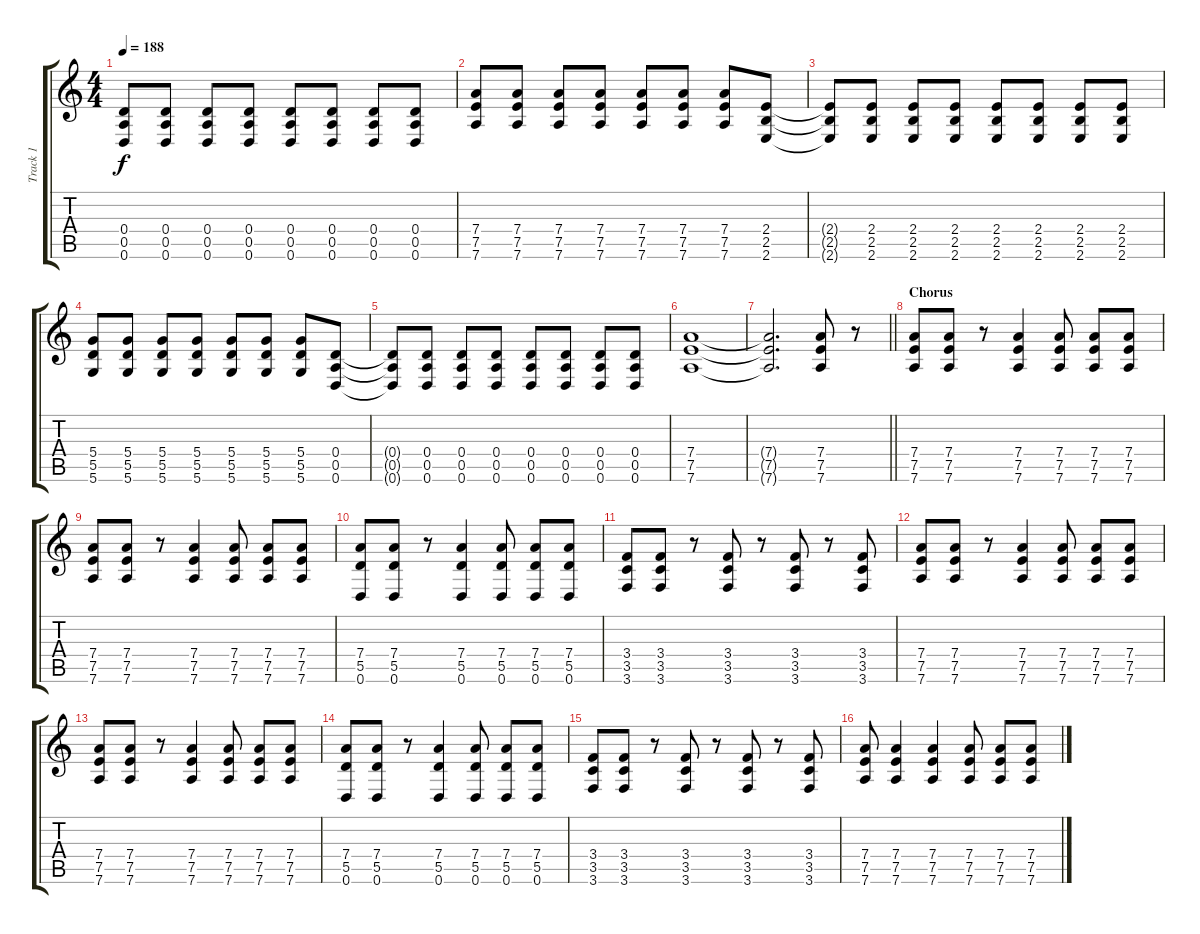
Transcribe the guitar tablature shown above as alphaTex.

\track ("Track 1" "Track 1") {instrument overdrivenguitar}
\staff {score tabs}
\tuning (E4 B3 G3 D3 A2 D2) {hide}
\ts (4 4)
\tempo 188
\clef g2
\ks c
(0.4{t} 0.5{t} 0.6{t}).8{dy f} (0.4 0.5 0.6).8 (0.4 0.5 0.6).8 (0.4 0.5 0.6).8 (0.4 0.5 0.6).8 (0.4 0.5 0.6).8 (0.4 0.5 0.6).8 (0.4 0.5 0.6).8 |
(7.4 7.5 7.6).8 (7.4 7.5 7.6).8 (7.4 7.5 7.6).8 (7.4 7.5 7.6).8 (7.4 7.5 7.6).8 (7.4 7.5 7.6).8 (7.4 7.5 7.6).8 (2.4 2.5 2.6).8 |
(2.4{t} 2.5{t} 2.6{t}).8 (2.4 2.5 2.6).8 (2.4 2.5 2.6).8 (2.4 2.5 2.6).8 (2.4 2.5 2.6).8 (2.4 2.5 2.6).8 (2.4 2.5 2.6).8 (2.4 2.5 2.6).8 |
(5.4 5.5 5.6).8 (5.4 5.5 5.6).8 (5.4 5.5 5.6).8 (5.4 5.5 5.6).8 (5.4 5.5 5.6).8 (5.4 5.5 5.6).8 (5.4 5.5 5.6).8 (0.4 0.5 0.6).8 |
(0.4{t} 0.5{t} 0.6{t}).8 (0.4 0.5 0.6).8 (0.4 0.5 0.6).8 (0.4 0.5 0.6).8 (0.4 0.5 0.6).8 (0.4 0.5 0.6).8 (0.4 0.5 0.6).8 (0.4 0.5 0.6).8 |
(7.4 7.5 7.6).1 |
\barLineRight lightlight
(7.4{t} 7.5{t} 7.6{t}).2{d} (7.4 7.5 7.6).8 r.8 |
\section ("" "Chorus")
(7.4 7.5 7.6).8 (7.4 7.5 7.6).8 r.8 (7.4 7.5 7.6).4 (7.4 7.5 7.6).8 (7.4 7.5 7.6).8 (7.4 7.5 7.6).8 |
(7.4 7.5 7.6).8 (7.4 7.5 7.6).8 r.8 (7.4 7.5 7.6).4 (7.4 7.5 7.6).8 (7.4 7.5 7.6).8 (7.4 7.5 7.6).8 |
(7.4 5.5 0.6).8 (7.4 5.5 0.6).8 r.8 (7.4 5.5 0.6).4 (7.4 5.5 0.6).8 (7.4 5.5 0.6).8 (7.4 5.5 0.6).8 |
(3.4 3.5 3.6).8 (3.4 3.5 3.6).8 r.8 (3.4 3.5 3.6).8 r.8 (3.4 3.5 3.6).8 r.8 (3.4 3.5 3.6).8 |
(7.4 7.5 7.6).8 (7.4 7.5 7.6).8 r.8 (7.4 7.5 7.6).4 (7.4 7.5 7.6).8 (7.4 7.5 7.6).8 (7.4 7.5 7.6).8 |
(7.4 7.5 7.6).8 (7.4 7.5 7.6).8 r.8 (7.4 7.5 7.6).4 (7.4 7.5 7.6).8 (7.4 7.5 7.6).8 (7.4 7.5 7.6).8 |
(7.4 5.5 0.6).8 (7.4 5.5 0.6).8 r.8 (7.4 5.5 0.6).4 (7.4 5.5 0.6).8 (7.4 5.5 0.6).8 (7.4 5.5 0.6).8 |
(3.4 3.5 3.6).8 (3.4 3.5 3.6).8 r.8 (3.4 3.5 3.6).8 r.8 (3.4 3.5 3.6).8 r.8 (3.4 3.5 3.6).8 |
(7.4 7.5 7.6).8 (7.4 7.5 7.6).4 (7.4 7.5 7.6).4 (7.4 7.5 7.6).8 (7.4 7.5 7.6).8 (7.4 7.5 7.6).8
